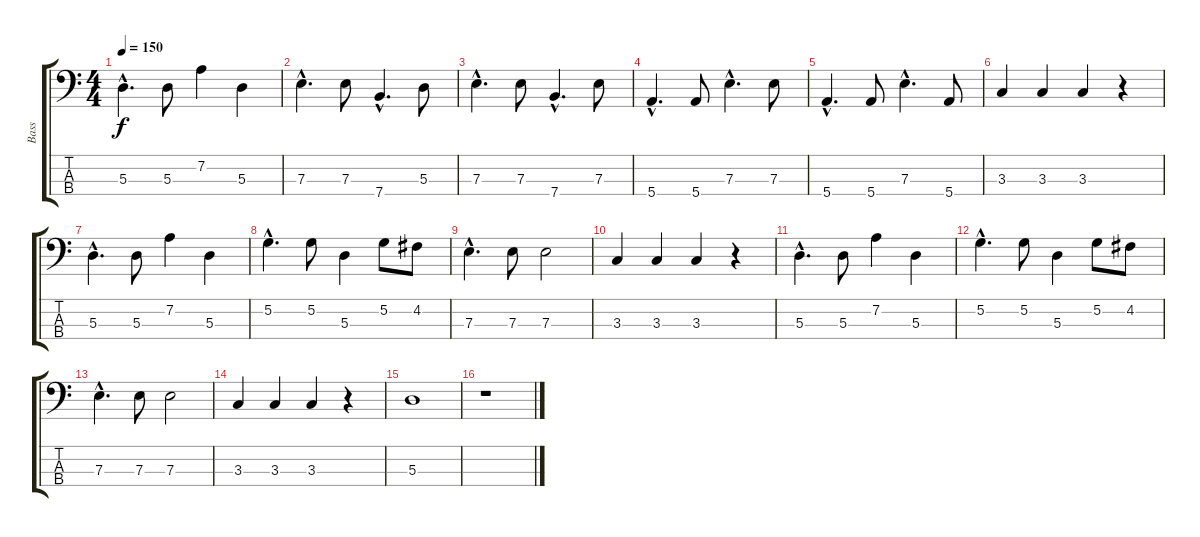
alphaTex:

\track ("Bass" "Bass") {instrument electricbassfinger}
\staff {score tabs}
\tuning (G2 D2 A1 E1) {hide}
\ts (4 4)
\tempo 150
\clef f4
\ks c
5.3{hac}.4{d dy f} 5.3.8 7.2.4 5.3.4 |
7.3{hac}.4{d} 7.3.8 7.4{hac}.4{d} 5.3.8 |
7.3{hac}.4{d} 7.3.8 7.4{hac}.4{d} 7.3.8 |
5.4{hac}.4{d} 5.4.8 7.3{hac}.4{d} 7.3.8 |
5.4{hac}.4{d} 5.4.8 7.3{hac}.4{d} 5.4.8 |
3.3.4 3.3.4 3.3.4 r.4 |
5.3{hac}.4{d} 5.3.8 7.2.4 5.3.4 |
5.2{hac}.4{d} 5.2.8 5.3.4 5.2.8 4.2.8 |
7.3{hac}.4{d} 7.3.8 7.3.2 |
3.3.4 3.3.4 3.3.4 r.4 |
5.3{hac}.4{d} 5.3.8 7.2.4 5.3.4 |
5.2{hac}.4{d} 5.2.8 5.3.4 5.2.8 4.2.8 |
7.3{hac}.4{d} 7.3.8 7.3.2 |
3.3.4 3.3.4 3.3.4 r.4 |
5.3.1 |
r.1
